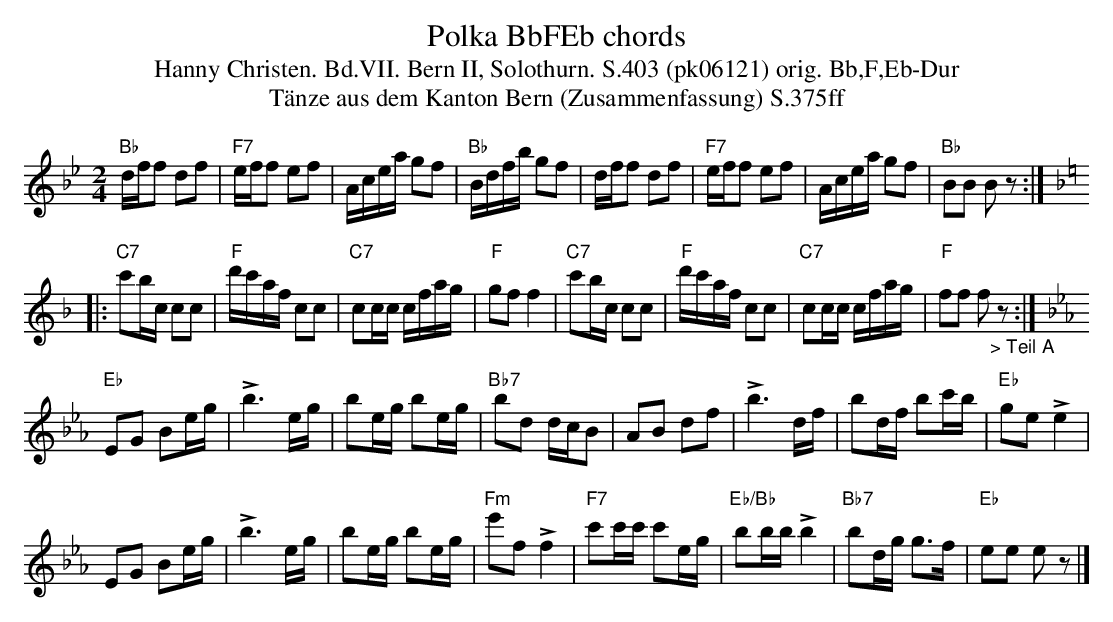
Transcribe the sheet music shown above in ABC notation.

X:1
T: Polka BbFEb chords
T:Hanny Christen. Bd.VII. Bern II, Solothurn. S.403 (pk06121) orig. Bb,F,Eb-Dur
T: T\"anze aus dem Kanton Bern (Zusammenfassung) S.375ff
M:2/4
L:1/16
K:Bb %%MIDI gchordon
"Bb"dff2 d2f2 | "F7"eff2 e2f2 | Acea g2f2 | "Bb"Bdfb g2f2 | dff2 d2f2 | "F7"eff2 e2f2 | Acea g2f2 | "Bb"B2B2 B2z2 :| [K:F]
|: "C7"c'2bc c2c2 | "F"d'c'af c2c2 | "C7"c2cc cfag | "F"g2f2 f4 | "C7"c'2bc c2c2 | "F"d'c'af c2c2 | "C7"c2cc cfag | "F"f2f2 f2"_> Teil A"z2 :| [K:Eb] [L:1/8]
"Eb"EG Be/g/ | +>+b3e/g/ | be/g/ be/g/ | "Bb7"bd d/c/B | AB df | +>+b3d/f/ | bd/f/ bc'/b/ | "Eb"ge +>+e2 |
EG Be/g/ | +>+b3e/g/ | be/g/ be/g/ | "Fm"e'f +>+f2 | "F7"c'c'/c'/ c'e/g/ | "Eb/Bb"bb/b/ +>+b2 | "Bb7"bd/g/ g>f | "Eb"ee ez |]
